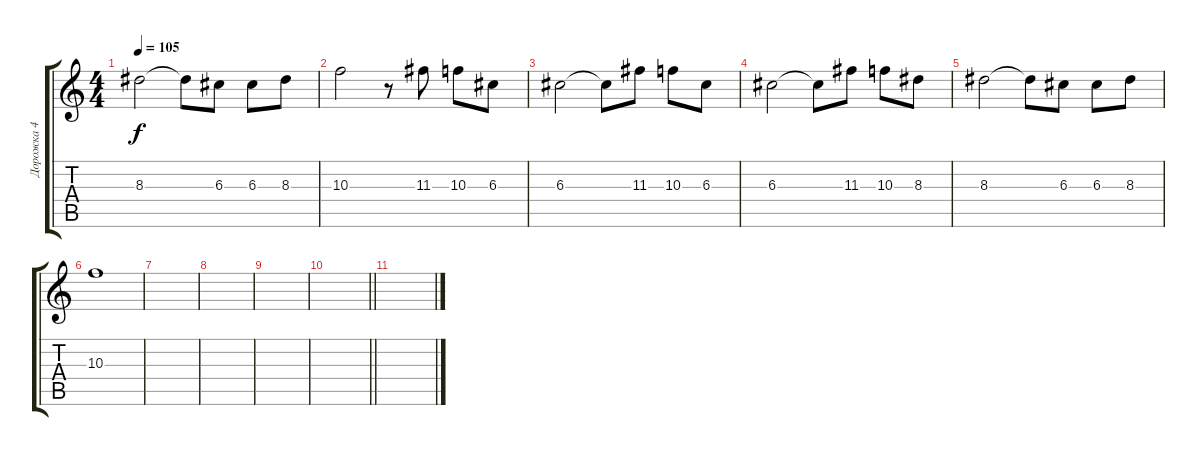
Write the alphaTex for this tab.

\track ("Дорожка 4" "Дорожка 4") {instrument distortionguitar}
\staff {score tabs}
\tuning (E4 B3 G3 D3 A2 E2) {hide}
\ts (4 4)
\tempo 105
\clef g2
\ks c
8.3.2{dy f} 8.3{t}.8 6.3.8 6.3.8 8.3.8 |
10.3.2 r.8 11.3.8 10.3.8 6.3.8 |
6.3.2 6.3{t}.8 11.3.8 10.3.8 6.3.8 |
6.3.2 6.3{t}.8 11.3.8 10.3.8 8.3.8 |
8.3.2 8.3{t}.8 6.3.8 6.3.8 8.3.8 |
10.3.1 |
|
|
|
\barLineRight lightlight
|
\section ("" "")
